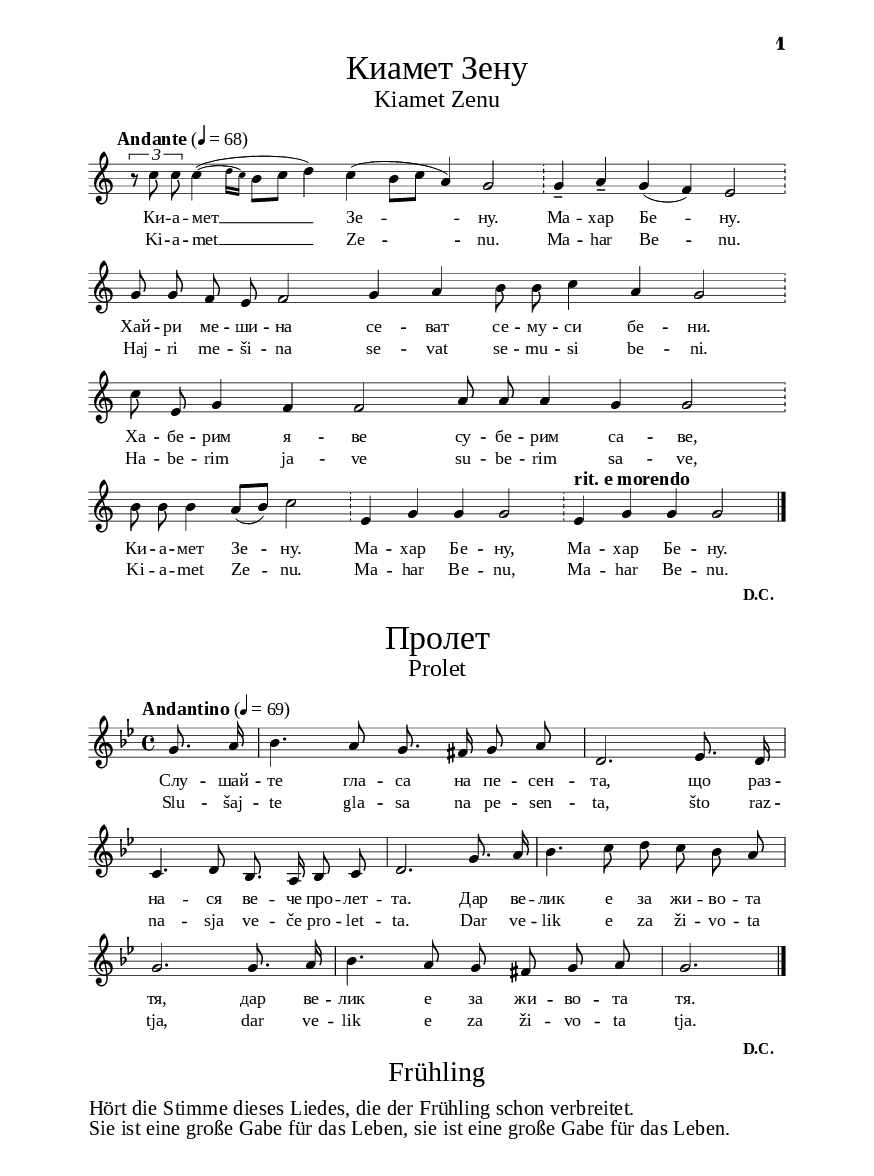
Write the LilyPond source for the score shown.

\version "2.24.3"

% include paper part and global functions
\include "include/globals.ily"

\bookpart {
  \label #'ref092_1
  \tocItem \markup "Киамет Зену – Kiamet Zenu "
  \include "include/bookpart-paper.ily"
  \score {
    \include "include/score-layout.ily"

    \new Voice \absolute {
      \clef treble
      \key c \major
      \omit Score.TimeSignature
      \cadenzaOn % allows custom bar lines
      \tempoFunc "Andante" 4 "68"


      \autoBeamOff

      \tupletUp \tuplet 3/2 {r8 c'' c''8 }  c''4~ ( \slashedGrace { \stemDown d''16[c''16] \stemNeutral }  b'8[c''] d''4)  c''4 ( b'8 [c''] a'4 ) g'2 \bar"!"

      g'4 -- a' -- g' ( f' ) e'2 \bar"!" \break  g'8 g' f' e' f'2 g'4 a'4

      b'8 b' c''4 a' g'2 \bar"!" \break c''8 e' g'4 f' f'2  a'8 a' a'4 g' g'2 \bar"!" \break

      b'8 b' b'4 a'8 [( b' )] c''2 \bar"!" e'4 g' g' g'2 \bar"!" \tempo "rit. e morendo" e'4 g' g' g'2 \bar "|."

    }



    \addlyrics {
      Ки -- а -- мет __ Зе --  -- ну. Ма -- хар Бе  --  ну. Хай  --  ри ме  -- ши  --  на се  --
      ват се  -- му  -- си бе  -- ни. Ха -- бе -- рим я -- ве су  -- бе  -- рим са  -- ве,
      Ки -- а -- мет Зе --  -- ну. Ма -- хар Бе  --  ну, Ма -- хар Бе  --  ну.
    }

    \addlyrics {
      Ki -- a -- met __ Ze --  -- nu. Ma -- har Be  --  nu. Haj  --  ri me  -- ši  --  na se  --
      vat se  -- mu  -- si be  -- ni. Ha -- be -- rim ja -- ve su  -- be  -- rim sa  -- ve,
      Ki -- a -- met Ze --  -- nu. Ma -- har Be  --  nu, Ma -- har Be  --  nu.
    }


    \header {
      title = \titleFunc "Киамет Зену" "Kiamet Zenu"
    }

    \midi{}

  } % score
  \markup \empty-one
  \markup \dc-one "D.C."


  \label #'ref118_2
  \tocItem \markup "Пролет – Prolet"
  \include "include/bookpart-paper.ily"
  \score {
    \include "include/score-layout.ily"

    \new Voice \absolute{
      \clef treble
      \key g \minor
      \time 4/4
      \tempoFunc "Andantino" 4 "69"
      \autoBeamOff
      \partial 4
      g'8. a'16 | bes'4. a'8 g'8. fis'16 g'8 a'8 | d'2. es'8. d'16 | \break

      c'4. d'8 bes8. a16 bes8 c'8  d'2. g'8. a'16 | bes'4. c''8 d''8 c''8 bes'8 a'8 |\break

      g'2. g'8. a'16 | bes'4. a'8 g'8 fis'8 g'8 a'8 | g'2. \bar "|."
    }

    \addlyrics {
      Слу  --  шай  --
      те   гла  --  са   на   пе  --  сен  --  та,   що   раз  --  на  --
      ся   ве  --  че   про  --  лет  --  та.   Дар   ве  --  лик   е
      за   жи  --  во  --  та   тя,   дар   ве  --  лик   е   за   жи  --
      во  -- та тя.
    }

    \addlyrics {
      Slu  --  šaj  --
      te   gla  --  sa   na   pe  --  sen  --  ta,   što   raz  --  na  --
      sja   ve  --  če   pro  --  let  --  ta.   Dar   ve  --  lik   e
      za   ži  --  vo  --  ta   tja,   dar   ve  --  lik   e   za   ži  --
      vo  -- ta tja.
    }


    \header {
      title = \titleFunc "Пролет" "Prolet"
    }

    \midi{}

  } % score

  \markup \empty-one

  \markup \dc-one "D.C."

  % include foreign translation(s) of the song
  \version "2.24.3"

\markup \fill-line { \fontsize #deTitleFontSize "Frühling" }
\markup \null
\markup \null
\markup \abs-fontsize #10 {

  \override #`(baseline-skip . ,deCoupletBaselineSkip)

  \column { 

    \line { Hört die Stimme dieses Liedes, die der Frühling schon verbreitet.}

    \line {Sie ist eine große Gabe für das Leben, sie ist eine große Gabe für das Leben. }


  }
}




} % bookpart
